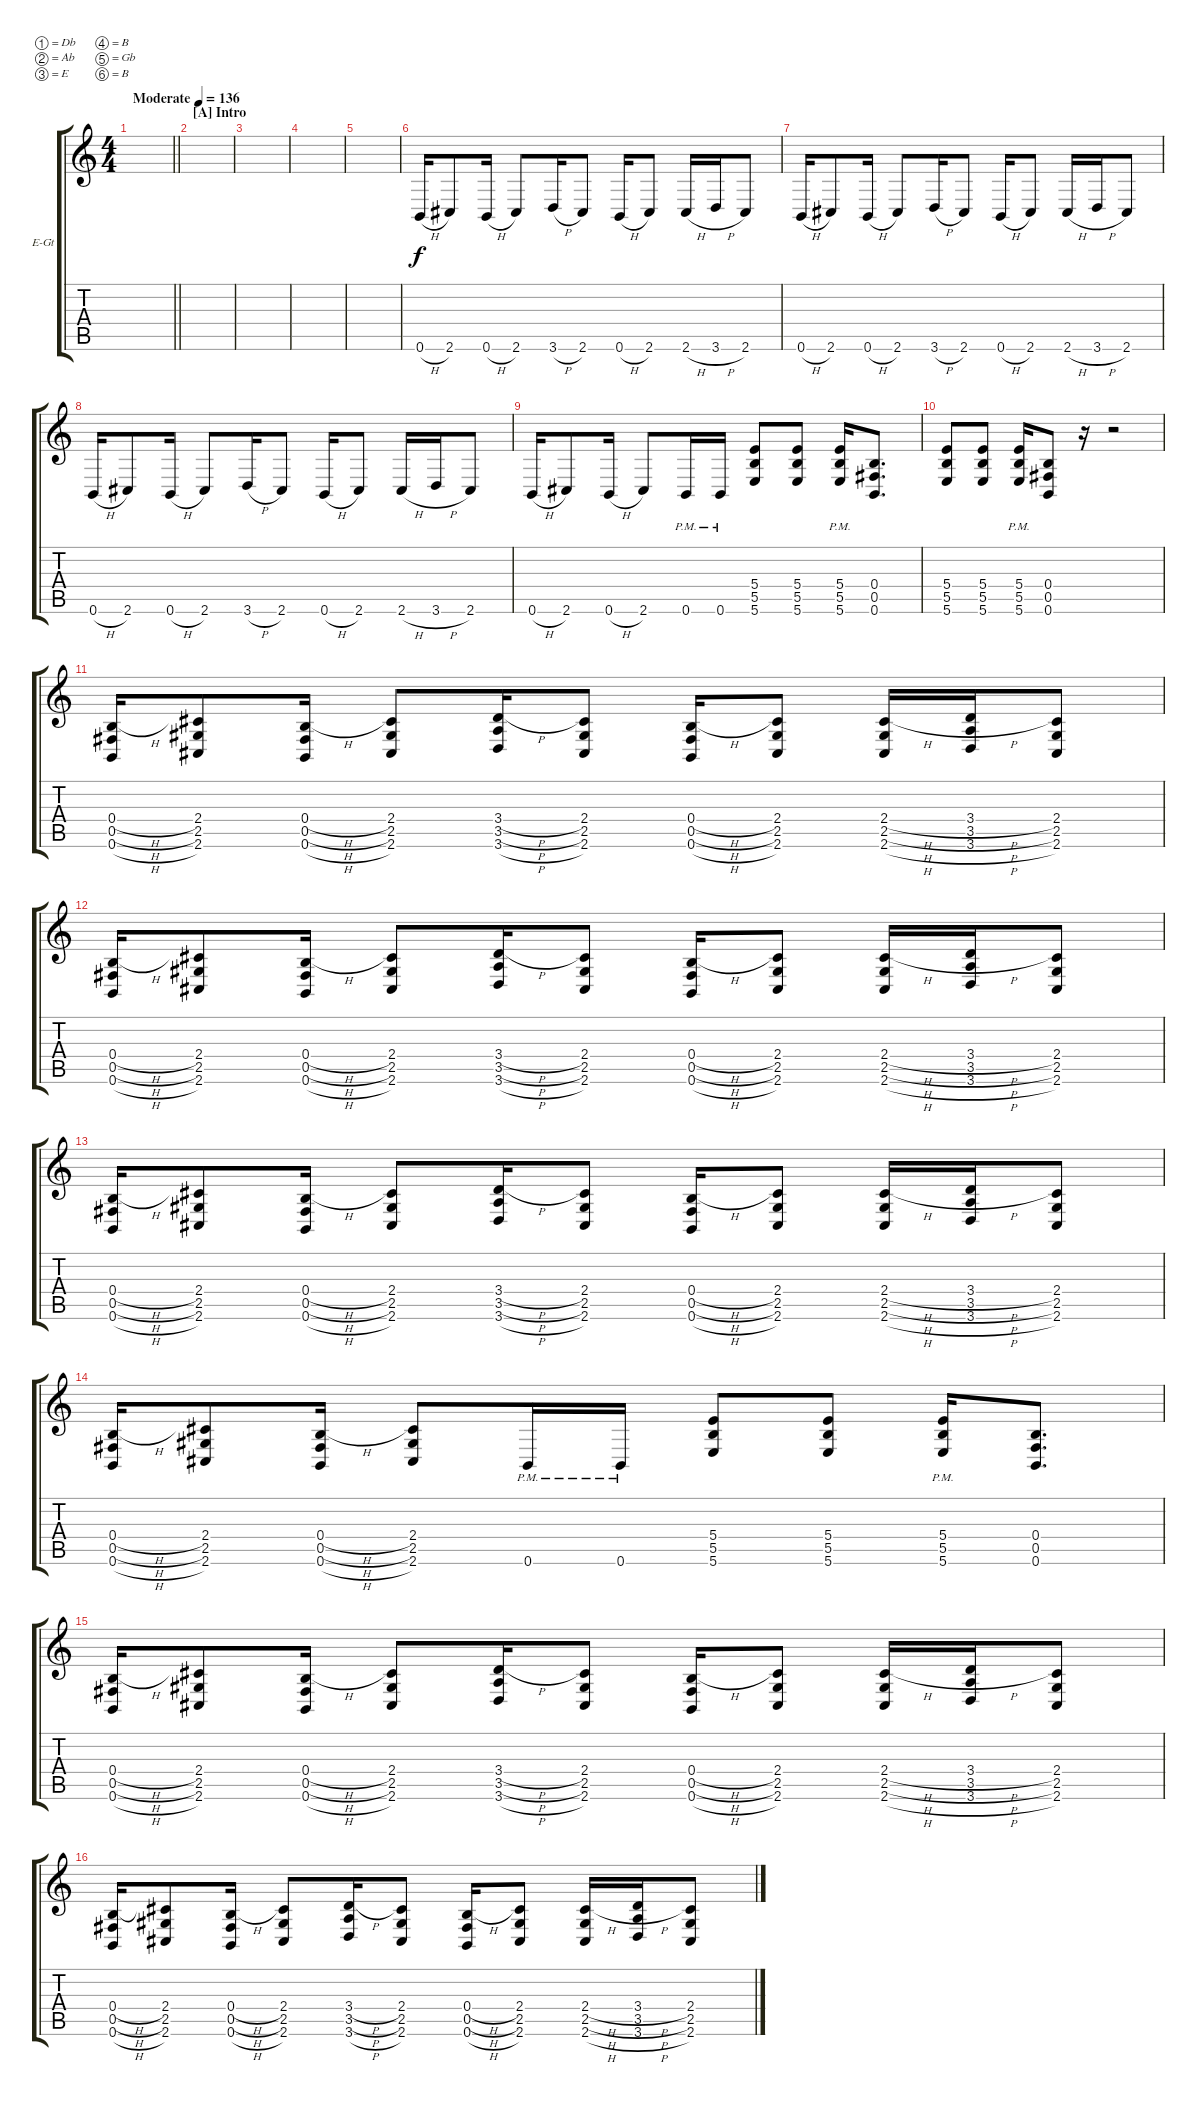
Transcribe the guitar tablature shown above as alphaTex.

\bracketExtendMode groupsimilarinstruments
\firstSystemTrackNameOrientation horizontal
\otherSystemsTrackNameOrientation horizontal
\track ("Guitar 01" "E-Gt") {instrument overdrivenguitar}
\staff {score tabs}
\tuning (Db4 Ab3 E3 B2 Gb2 B1)
\ts (4 4)
\beaming (8 2 2 2 2)
\tempo (136 "Moderate")
\clef g2
\barLineRight lightlight
\ks c
|
\section ("A" "Intro")
|
|
|
|
0.6{h}.16 2.6.8 0.6{h}.16 2.6.8 3.6{h}.16 2.6.8 0.6{h}.16 2.6.8 2.6{h}.16 3.6{h}.16 2.6.8 |
0.6{h}.16 2.6.8 0.6{h}.16 2.6.8 3.6{h}.16 2.6.8 0.6{h}.16 2.6.8 2.6{h}.16 3.6{h}.16 2.6.8 |
0.6{h}.16 2.6.8 0.6{h}.16 2.6.8 3.6{h}.16 2.6.8 0.6{h}.16 2.6.8 2.6{h}.16 3.6{h}.16 2.6.8 |
0.6{h}.16 2.6.8 0.6{h}.16 2.6.8 0.6{pm}.16 0.6{pm}.16 (5.4 5.5 5.6).8 (5.4 5.5 5.6).8 (5.4{pm} 5.5{pm} 5.6{pm}).16 (0.4 0.5 0.6).8{d} |
(5.4 5.5 5.6).8 (5.4 5.5 5.6).8 (5.4{pm} 5.5{pm} 5.6{pm}).16 (0.4 0.5 0.6).8 r.16 r.2 |
(0.5{h} 0.6{h} 0.4{h}).16 (2.5 2.6 2.4).8 (0.5{h} 0.6{h} 0.4{h}).16 (2.5 2.6 2.4).8 (3.5{h} 3.6{h} 3.4{h}).16 (2.5 2.6 2.4).8 (0.5{h} 0.6{h} 0.4{h}).16 (2.5 2.6 2.4).8 (2.5{h} 2.6{h} 2.4{h}).16 (3.5{h} 3.6{h} 3.4{h}).16 (2.5 2.6 2.4).8 |
(0.5{h} 0.6{h} 0.4{h}).16 (2.5 2.6 2.4).8 (0.5{h} 0.6{h} 0.4{h}).16 (2.5 2.6 2.4).8 (3.5{h} 3.6{h} 3.4{h}).16 (2.5 2.6 2.4).8 (0.5{h} 0.6{h} 0.4{h}).16 (2.5 2.6 2.4).8 (2.5{h} 2.6{h} 2.4{h}).16 (3.5{h} 3.6{h} 3.4{h}).16 (2.5 2.6 2.4).8 |
(0.5{h} 0.6{h} 0.4{h}).16 (2.5 2.6 2.4).8 (0.5{h} 0.6{h} 0.4{h}).16 (2.5 2.6 2.4).8 (3.5{h} 3.6{h} 3.4{h}).16 (2.5 2.6 2.4).8 (0.5{h} 0.6{h} 0.4{h}).16 (2.5 2.6 2.4).8 (2.5{h} 2.6{h} 2.4{h}).16 (3.5{h} 3.6{h} 3.4{h}).16 (2.5 2.6 2.4).8 |
(0.5{h} 0.6{h} 0.4{h}).16 (2.5 2.6 2.4).8 (0.5{h} 0.6{h} 0.4{h}).16 (2.5 2.6 2.4).8 0.6{pm}.16 0.6{pm}.16 (5.4 5.5 5.6).8 (5.4 5.5 5.6).8 (5.4{pm} 5.5{pm} 5.6{pm}).16 (0.4 0.5 0.6).8{d} |
(0.5{h} 0.6{h} 0.4{h}).16 (2.5 2.6 2.4).8 (0.5{h} 0.6{h} 0.4{h}).16 (2.5 2.6 2.4).8 (3.5{h} 3.6{h} 3.4{h}).16 (2.5 2.6 2.4).8 (0.5{h} 0.6{h} 0.4{h}).16 (2.5 2.6 2.4).8 (2.5{h} 2.6{h} 2.4{h}).16 (3.5{h} 3.6{h} 3.4{h}).16 (2.5 2.6 2.4).8 |
(0.5{h} 0.6{h} 0.4{h}).16 (2.5 2.6 2.4).8 (0.5{h} 0.6{h} 0.4{h}).16 (2.5 2.6 2.4).8 (3.5{h} 3.6{h} 3.4{h}).16 (2.5 2.6 2.4).8 (0.5{h} 0.6{h} 0.4{h}).16 (2.5 2.6 2.4).8 (2.5{h} 2.6{h} 2.4{h}).16 (3.5{h} 3.6{h} 3.4{h}).16 (2.5 2.6 2.4).8
